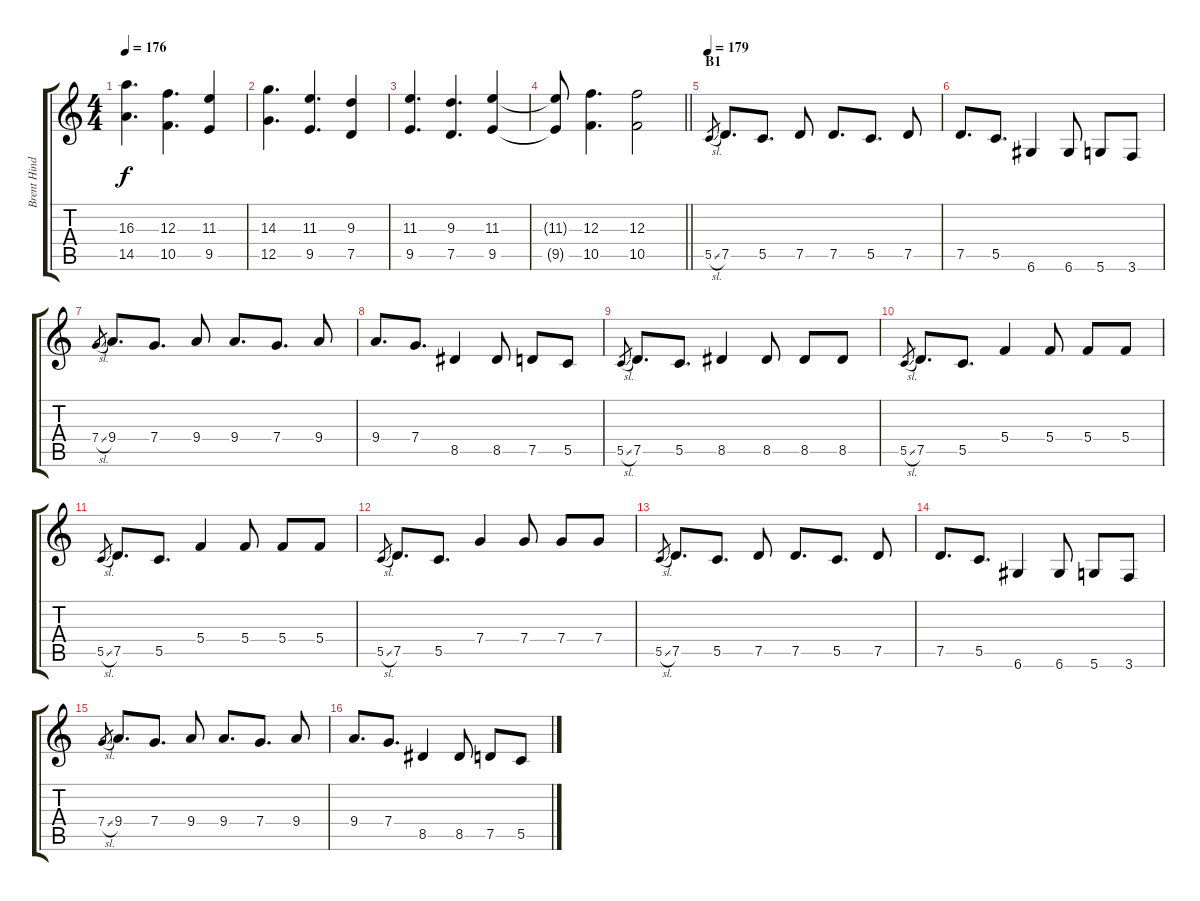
\track ("Brent Hinds" "Brent Hind") {instrument overdrivenguitar}
\staff {score tabs}
\tuning (D4 A3 F3 C3 G2 D2) {hide}
\ts (4 4)
\tempo 176
\clef g2
\ks c
(16.3 14.5).4{d dy f} (12.3 10.5).4{d} (11.3 9.5).4 |
(14.3 12.5).4{d} (11.3 9.5).4{d} (9.3 7.5).4 |
(11.3 9.5).4{d} (9.3 7.5).4{d} (11.3 9.5).4 |
\barLineRight lightlight
(11.3{t} 9.5{t}).8 (12.3 10.5).4{d} (12.3 10.5).2 |
\section ("" "B1")
\tempo 179
5.5{sl}.8{gr} 7.5.8{d} 5.5.8{d} 7.5.8 7.5.8{d} 5.5.8{d} 7.5.8 |
7.5.8{d} 5.5.8{d} 6.6.4 6.6.8 5.6.8 3.6.8 |
7.4{sl}.8{gr} 9.4.8{d} 7.4.8{d} 9.4.8 9.4.8{d} 7.4.8{d} 9.4.8 |
9.4.8{d} 7.4.8{d} 8.5.4 8.5.8 7.5.8 5.5.8 |
5.5{sl}.8{gr} 7.5.8{d} 5.5.8{d} 8.5.4 8.5.8 8.5.8 8.5.8 |
5.5{sl}.8{gr} 7.5.8{d} 5.5.8{d} 5.4.4 5.4.8 5.4.8 5.4.8 |
5.5{sl}.8{gr} 7.5.8{d} 5.5.8{d} 5.4.4 5.4.8 5.4.8 5.4.8 |
5.5{sl}.8{gr} 7.5.8{d} 5.5.8{d} 7.4.4 7.4.8 7.4.8 7.4.8 |
5.5{sl}.8{gr} 7.5.8{d} 5.5.8{d} 7.5.8 7.5.8{d} 5.5.8{d} 7.5.8 |
7.5.8{d} 5.5.8{d} 6.6.4 6.6.8 5.6.8 3.6.8 |
7.4{sl}.8{gr} 9.4.8{d} 7.4.8{d} 9.4.8 9.4.8{d} 7.4.8{d} 9.4.8 |
9.4.8{d} 7.4.8{d} 8.5.4 8.5.8 7.5.8 5.5.8
